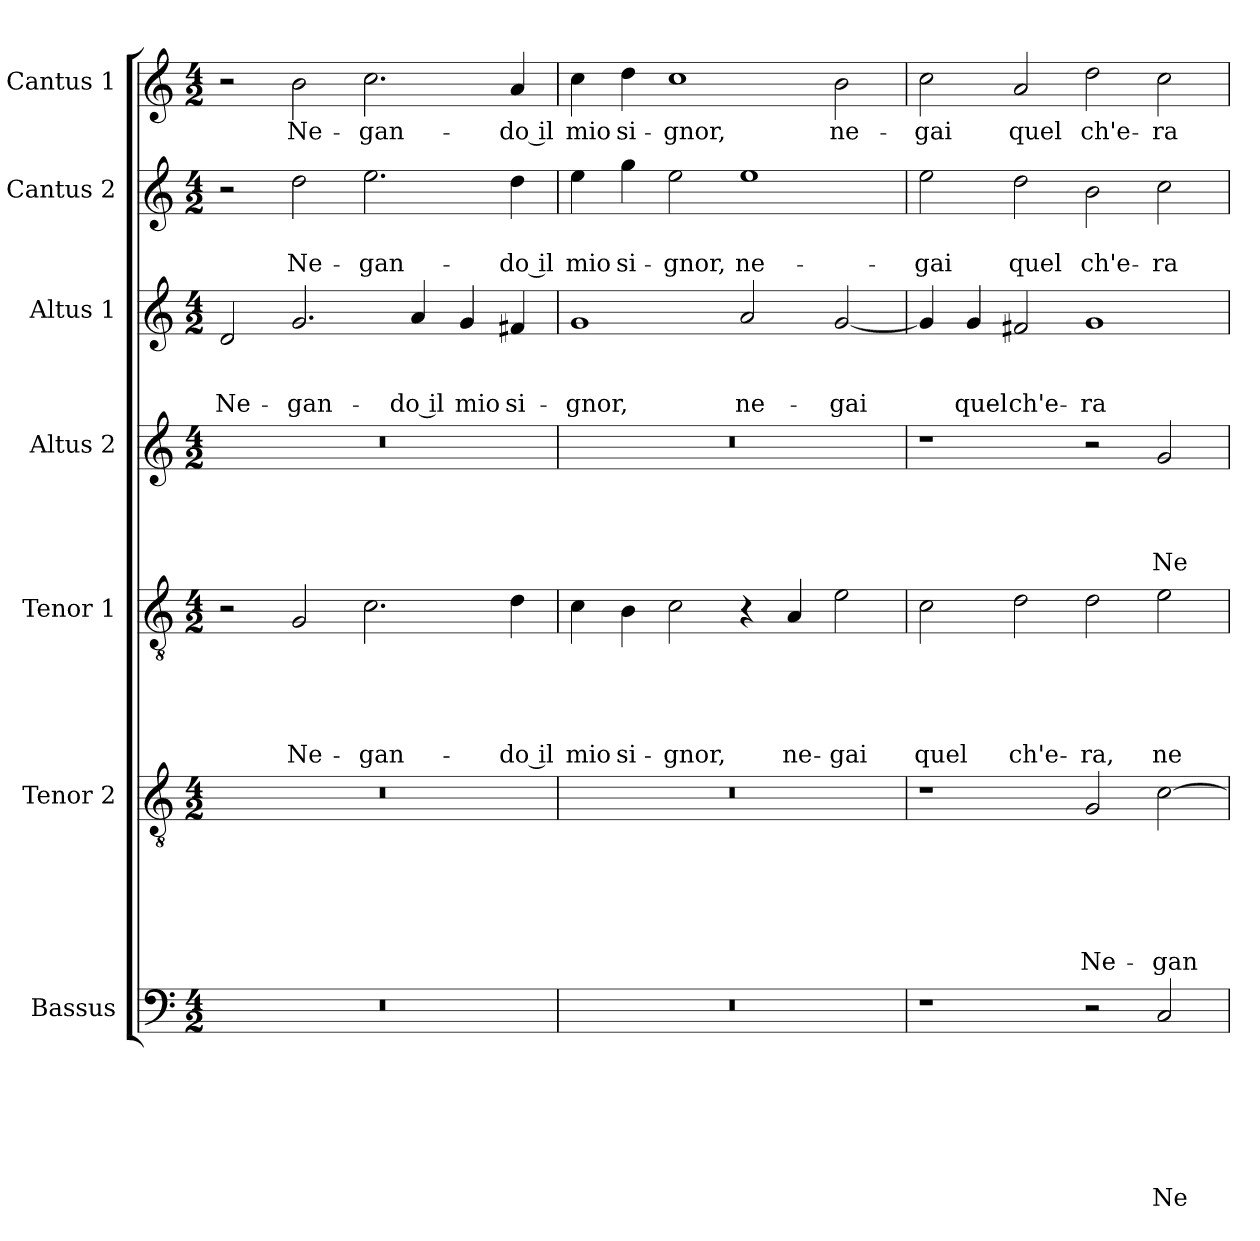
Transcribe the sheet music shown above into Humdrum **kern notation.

**kern	**text	**text	**text	**text	**text	**text	**text	**kern	**text	**text	**text	**text	**text	**text	**kern	**text	**text	**text	**text	**text	**kern	**text	**text	**text	**text	**kern	**text	**text	**text	**kern	**text	**text	**kern	**text
*part7	*part7	*part7	*part7	*part7	*part7	*part7	*part7	*part6	*part6	*part6	*part6	*part6	*part6	*part6	*part5	*part5	*part5	*part5	*part5	*part5	*part4	*part4	*part4	*part4	*part4	*part3	*part3	*part3	*part3	*part2	*part2	*part2	*part1	*part1
*staff7	*staff7	*staff7	*staff7	*staff7	*staff7	*staff7	*staff7	*staff6	*staff6	*staff6	*staff6	*staff6	*staff6	*staff6	*staff5	*staff5	*staff5	*staff5	*staff5	*staff5	*staff4	*staff4	*staff4	*staff4	*staff4	*staff3	*staff3	*staff3	*staff3	*staff2	*staff2	*staff2	*staff1	*staff1
*I"Bassus	*	*	*	*	*	*	*	*I"Tenor 2	*	*	*	*	*	*	*I"Tenor 1	*	*	*	*	*	*I"Altus 2	*	*	*	*	*I"Altus 1	*	*	*	*I"Cantus 2	*	*	*I"Cantus 1	*
*clefF4	*	*	*	*	*	*	*	*clefGv2	*	*	*	*	*	*	*clefGv2	*	*	*	*	*	*clefG2	*	*	*	*	*clefG2	*	*	*	*clefG2	*	*	*clefG2	*
*k[]	*	*	*	*	*	*	*	*k[]	*	*	*	*	*	*	*k[]	*	*	*	*	*	*k[]	*	*	*	*	*k[]	*	*	*	*k[]	*	*	*k[]	*
*a:	*	*	*	*	*	*	*	*a:	*	*	*	*	*	*	*a:	*	*	*	*	*	*a:	*	*	*	*	*a:	*	*	*	*a:	*	*	*a:	*
*M4/2	*	*	*	*	*	*	*	*M4/2	*	*	*	*	*	*	*M4/2	*	*	*	*	*	*M4/2	*	*	*	*	*M4/2	*	*	*	*M4/2	*	*	*M4/2	*
=1	=1	=1	=1	=1	=1	=1	=1	=1	=1	=1	=1	=1	=1	=1	=1	=1	=1	=1	=1	=1	=1	=1	=1	=1	=1	=1	=1	=1	=1	=1	=1	=1	=1	=1
!	!	!	!	!	!	!	!	!	!	!	!	!	!	!	!	!	!	!	!	!	!	!	!	!	!	!	!	!	!LO:LY:b	!	!	!	!	!
0r	.	.	.	.	.	.	.	0r	.	.	.	.	.	.	2r	.	.	.	.	.	0r	.	.	.	.	2d/	.	.	Ne-	2r	.	.	2r	.
!	!	!	!	!	!	!	!	!	!	!	!	!	!	!	!	!	!	!	!	!LO:LY:b	!	!	!	!	!	!	!	!	!LO:LY:b	!	!	!LO:LY:b	!	!LO:LY:b
.	.	.	.	.	.	.	.	.	.	.	.	.	.	.	2G/	.	.	.	.	Ne-	.	.	.	.	.	2.g/	.	.	-gan-	2dd\	.	Ne-	2b\	Ne-
!	!	!	!	!	!	!	!	!	!	!	!	!	!	!	!	!	!	!	!	!LO:LY:b	!	!	!	!	!	!	!	!	!	!	!	!LO:LY:b	!	!LO:LY:b
.	.	.	.	.	.	.	.	.	.	.	.	.	.	.	2.c\	.	.	.	.	-gan-	.	.	.	.	.	.	.	.	.	2.ee\	.	-gan-	2.cc\	-gan-
!	!	!	!	!	!	!	!	!	!	!	!	!	!	!	!	!	!	!	!	!	!	!	!	!	!	!	!	!	!LO:LY:b	!	!	!	!	!
.	.	.	.	.	.	.	.	.	.	.	.	.	.	.	.	.	.	.	.	.	.	.	.	.	.	4a/	.	.	-do il	.	.	.	.	.
!	!	!	!	!	!	!	!	!	!	!	!	!	!	!	!	!	!	!	!	!	!	!	!	!	!	!	!	!	!LO:LY:b	!	!	!	!	!
.	.	.	.	.	.	.	.	.	.	.	.	.	.	.	.	.	.	.	.	.	.	.	.	.	.	4g/	.	.	mio	.	.	.	.	.
!	!	!	!	!	!	!	!	!	!	!	!	!	!	!	!	!	!	!	!	!LO:LY:b	!	!	!	!	!	!	!	!	!LO:LY:b	!	!	!LO:LY:b	!	!LO:LY:b
.	.	.	.	.	.	.	.	.	.	.	.	.	.	.	4d\	.	.	.	.	-do il	.	.	.	.	.	4f#X/	.	.	si-	4dd\	.	-do il	4a/	-do il
=2	=2	=2	=2	=2	=2	=2	=2	=2	=2	=2	=2	=2	=2	=2	=2	=2	=2	=2	=2	=2	=2	=2	=2	=2	=2	=2	=2	=2	=2	=2	=2	=2	=2	=2
!	!	!	!	!	!	!	!	!	!	!	!	!	!	!	!	!	!	!	!	!LO:LY:b	!	!	!	!	!	!	!	!	!LO:LY:b	!	!	!LO:LY:b	!	!LO:LY:b
0r	.	.	.	.	.	.	.	0r	.	.	.	.	.	.	4c\	.	.	.	.	mio	0r	.	.	.	.	1g	.	.	-gnor,	4ee\	.	mio	4cc\	mio
!	!	!	!	!	!	!	!	!	!	!	!	!	!	!	!	!	!	!	!	!LO:LY:b	!	!	!	!	!	!	!	!	!	!	!	!LO:LY:b	!	!LO:LY:b
.	.	.	.	.	.	.	.	.	.	.	.	.	.	.	4B\	.	.	.	.	si-	.	.	.	.	.	.	.	.	.	4gg\	.	si-	4dd\	si-
!	!	!	!	!	!	!	!	!	!	!	!	!	!	!	!	!	!	!	!	!LO:LY:b	!	!	!	!	!	!	!	!	!	!	!	!LO:LY:b	!	!LO:LY:b
.	.	.	.	.	.	.	.	.	.	.	.	.	.	.	2c\	.	.	.	.	-gnor,	.	.	.	.	.	.	.	.	.	2ee\	.	-gnor,	1cc	-gnor,
!	!	!	!	!	!	!	!	!	!	!	!	!	!	!	!	!	!	!	!	!	!	!	!	!	!	!	!	!	!LO:LY:b	!	!	!LO:LY:b	!	!
.	.	.	.	.	.	.	.	.	.	.	.	.	.	.	4r	.	.	.	.	.	.	.	.	.	.	2a/	.	.	ne-	1ee	.	ne-	.	.
!	!	!	!	!	!	!	!	!	!	!	!	!	!	!	!	!	!	!	!	!LO:LY:b	!	!	!	!	!	!	!	!	!	!	!	!	!	!
.	.	.	.	.	.	.	.	.	.	.	.	.	.	.	4A/	.	.	.	.	ne-	.	.	.	.	.	.	.	.	.	.	.	.	.	.
!	!	!	!	!	!	!	!	!	!	!	!	!	!	!	!	!	!	!	!	!LO:LY:b	!	!	!	!	!	!	!	!	!LO:LY:b	!	!	!	!	!LO:LY:b
.	.	.	.	.	.	.	.	.	.	.	.	.	.	.	2e\	.	.	.	.	-gai	.	.	.	.	.	[2g/	.	.	-gai	.	.	.	2b\	ne-
=3	=3	=3	=3	=3	=3	=3	=3	=3	=3	=3	=3	=3	=3	=3	=3	=3	=3	=3	=3	=3	=3	=3	=3	=3	=3	=3	=3	=3	=3	=3	=3	=3	=3	=3
!	!	!	!	!	!	!	!	!	!	!	!	!	!	!	!	!	!	!	!	!LO:LY:b	!	!	!	!	!	!	!	!	!	!	!	!LO:LY:b	!	!LO:LY:b
1r	.	.	.	.	.	.	.	1r	.	.	.	.	.	.	2c\	.	.	.	.	quel	1r	.	.	.	.	4g/]	.	.	.	2ee\	.	-gai	2cc\	-gai
!	!	!	!	!	!	!	!	!	!	!	!	!	!	!	!	!	!	!	!	!	!	!	!	!	!	!	!	!	!LO:LY:b	!	!	!	!	!
.	.	.	.	.	.	.	.	.	.	.	.	.	.	.	.	.	.	.	.	.	.	.	.	.	.	4g/	.	.	quel	.	.	.	.	.
!	!	!	!	!	!	!	!	!	!	!	!	!	!	!	!	!	!	!	!	!LO:LY:b	!	!	!	!	!	!	!	!	!LO:LY:b	!	!	!LO:LY:b	!	!LO:LY:b
.	.	.	.	.	.	.	.	.	.	.	.	.	.	.	2d\	.	.	.	.	ch'e-	.	.	.	.	.	2f#X/	.	.	ch'e-	2dd\	.	quel	2a/	quel
!	!	!	!	!	!	!	!	!	!	!	!	!	!	!LO:LY:b	!	!	!	!	!	!LO:LY:b	!	!	!	!	!	!	!	!	!LO:LY:b	!	!	!LO:LY:b	!	!LO:LY:b
2r	.	.	.	.	.	.	.	2G/	.	.	.	.	.	Ne-	2d\	.	.	.	.	-ra,	2r	.	.	.	.	1g	.	.	-ra	2b\	.	ch'e-	2dd\	ch'e-
!	!	!	!	!	!	!	!LO:LY:b	!	!	!	!	!	!	!LO:LY:b	!	!	!	!	!	!LO:LY:b	!	!	!	!	!LO:LY:b	!	!	!	!	!	!	!LO:LY:b	!	!LO:LY:b
2C/	.	.	.	.	.	.	Ne-	[2c\	.	.	.	.	.	-gan-	2e\	.	.	.	.	ne-	2g/	.	.	.	Ne-	.	.	.	.	2cc\	.	-ra	2cc\	-ra
=	=	=	=	=	=	=	=	=	=	=	=	=	=	=	=	=	=	=	=	=	=	=	=	=	=	=	=	=	=	=	=	=	=	=
*-	*-	*-	*-	*-	*-	*-	*-	*-	*-	*-	*-	*-	*-	*-	*-	*-	*-	*-	*-	*-	*-	*-	*-	*-	*-	*-	*-	*-	*-	*-	*-	*-	*-	*-
